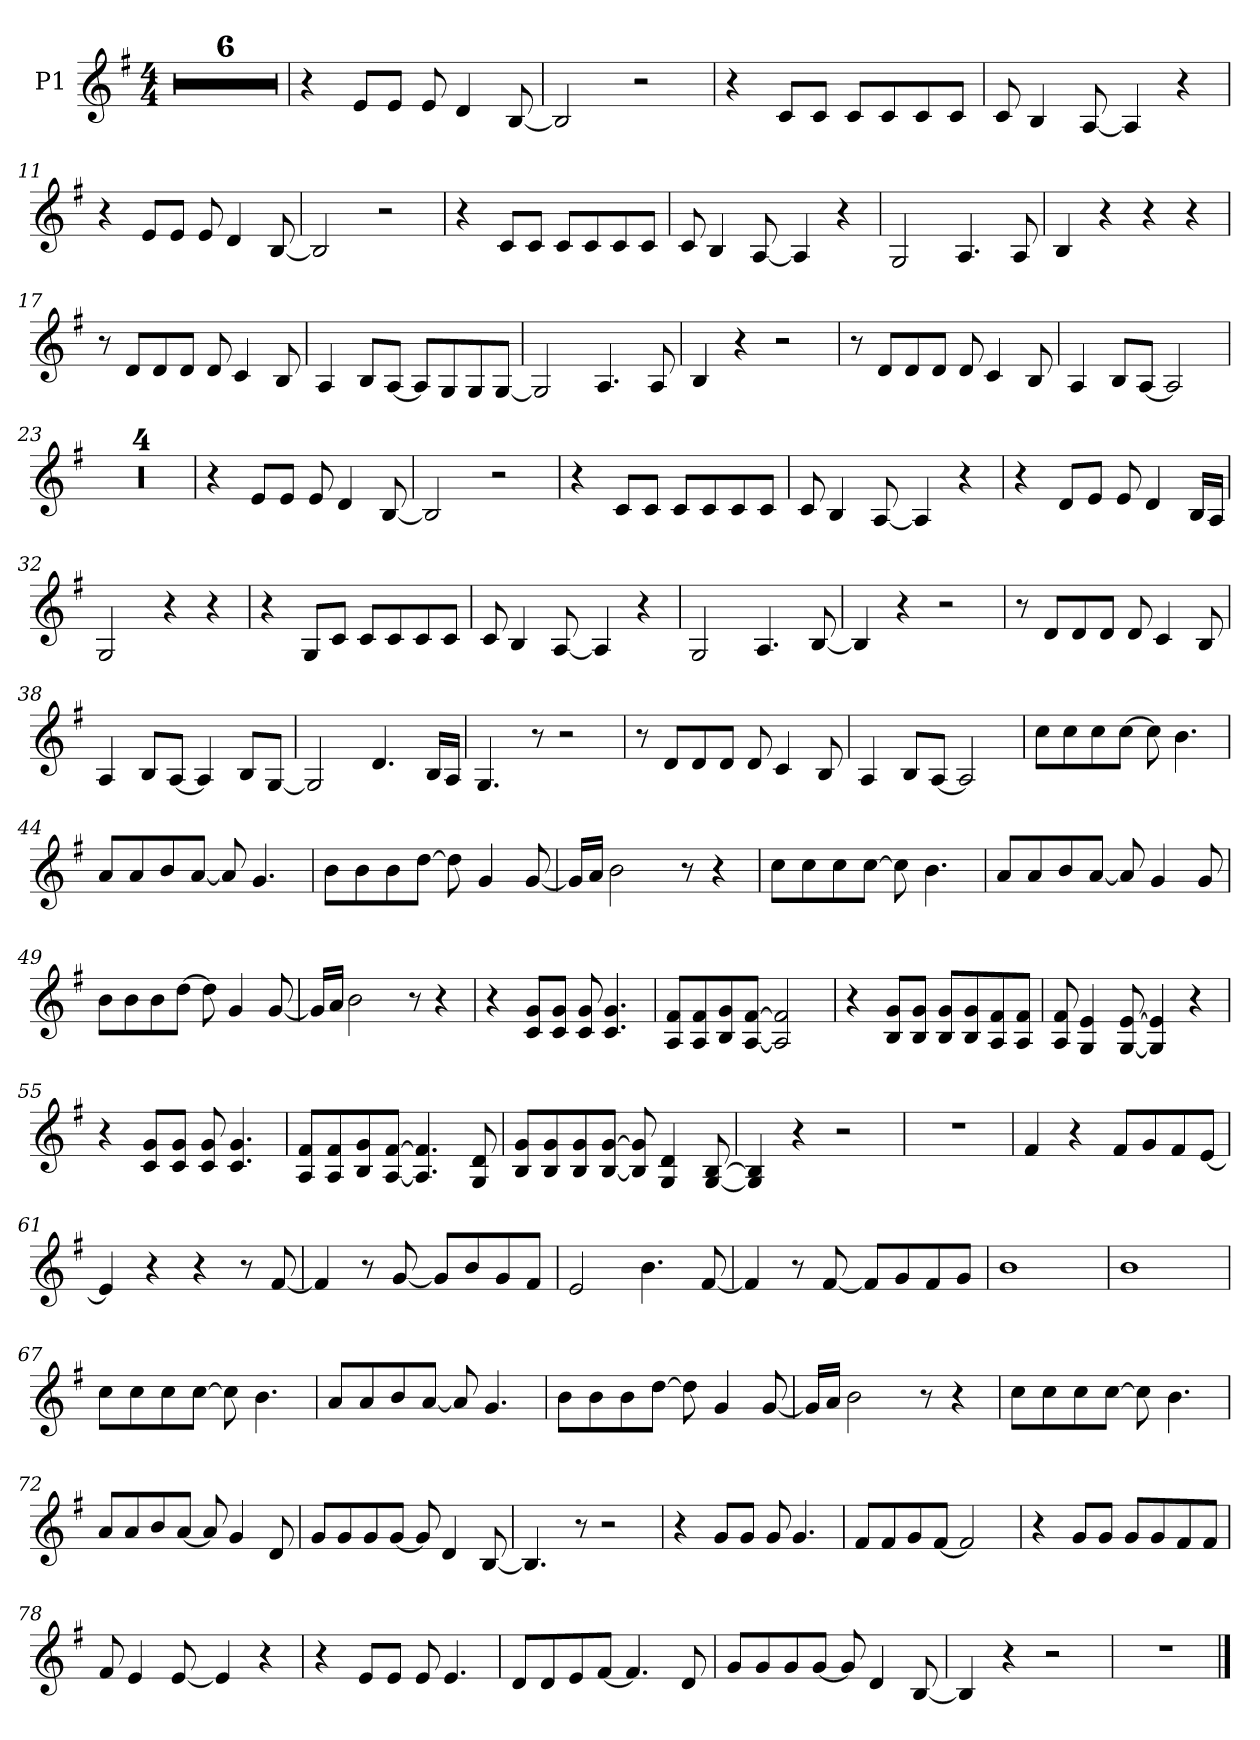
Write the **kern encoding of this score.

**kern
*part1
*staff1
*I"P1
*clefG2
*k[f#]
*e:
*M4/4
*MM96
=1
1r
=2
1r
=3
1r
=4
1r
=5
1r
=6
1r
=7
4r
8e/L
8e/J
8e/
4d/
[<8B/
=8
2B/]
2r
!!LO:LB:g=z
=9
4r
8c/L
8c/J
8c/L
8c/
8c/
8c/J
=10
8c/
4B/
[<8A/
4A/]
4r
=11
4r
8e/L
8e/J
8e/
4d/
[<8B/
=12
2B/]
2r
=13
4r
8c/L
8c/J
8c/L
8c/
8c/
8c/J
!!LO:LB:g=z
=14
8c/
4B/
[<8A/
4A/]
4r
=15
2G/
4.A/
8A/
=16
4B/
4r
4r
4r
=17
8r
8d/L
8d/
8d/J
8d/
4c/
8B/
=18
4A/
8B/L
[<8A/J
8A/L]
8G/
8G/
[<8G/J
!!LO:LB:g=z
=19
2G/]
4.A/
8A/
=20
4B/
4r
2r
=21
8r
8d/L
8d/
8d/J
8d/
4c/
8B/
=22
4A/
8B/L
[<8A/J
2A/]
=23
1r
=24
1r
=25
1r
!!LO:LB:g=z
=26
1r
=27
4r
8e/L
8e/J
8e/
4d/
[<8B/
=28
2B/]
2r
=29
4r
8c/L
8c/J
8c/L
8c/
8c/
8c/J
=30
8c/
4B/
[<8A/
4A/]
4r
!!LO:LB:g=z
=31
4r
8d/L
8e/J
8e/
4d/
16B/LL
16A/JJ
=32
2G/
4r
4r
=33
4r
8G/L
8c/J
8c/L
8c/
8c/
8c/J
=34
8c/
4B/
[<8A/
4A/]
4r
=35
2G/
4.A/
[<8B/
!!LO:LB:g=z
=36
4B/]
4r
2r
=37
8r
8d/L
8d/
8d/J
8d/
4c/
8B/
=38
4A/
8B/L
[<8A/J
4A/]
8B/L
[<8G/J
=39
2G/]
4.d/
16B/LL
16A/JJ
=40
4.G/
8r
2r
!!LO:LB:g=z
=41
8r
8d/L
8d/
8d/J
8d/
4c/
8B/
=42
4A/
8B/L
[<8A/J
2A/]
=43
8cc\L
8cc\
8cc\
[>8cc\J
8cc\]
4.b\
=44
8a/L
8a/
8b/
[<8a/J
8a/]
4.g/
=45
8b\L
8b\
8b\
[>8dd\J
8dd\]
4g/
[<8g/
!!LO:LB:g=z
=46
16g/LL]
16a/JJ
2b\
8r
4r
=47
8cc\L
8cc\
8cc\
[>8cc\J
8cc\]
4.b\
=48
8a/L
8a/
8b/
[<8a/J
8a/]
4g/
8g/
=49
8b\L
8b\
8b\
[>8dd\J
8dd\]
4g/
[<8g/
=50
16g/LL]
16a/JJ
2b\
8r
4r
!!LO:LB:g=z
=51
4r
8c/ 8g/L
8c/ 8g/J
8c/ 8g/
4.c/ 4.g/
=52
8A/ 8f#/L
8A/ 8f#/
8B/ 8g/
[<8A/ [>8f#/J
2A/] 2f#/]
=53
4r
8B/ 8g/L
8B/ 8g/J
8B/ 8g/L
8B/ 8g/
8A/ 8f#/
8A/ 8f#/J
=54
8A/ 8f#/
4G/ 4e/
[<8G/ [>8e/
4G/] 4e/]
4r
=55
4r
8c/ 8g/L
8c/ 8g/J
8c/ 8g/
4.c/ 4.g/
!!LO:PB:g=z
=56
8A/ 8f#/L
8A/ 8f#/
8B/ 8g/
[<8A/ [>8f#/J
4.A/] 4.f#/]
8G/ 8d/
=57
8B/ 8g/L
8B/ 8g/
8B/ 8g/
[<8B/ [>8g/J
8B/] 8g/]
4G/ 4d/
[<8G/ [>8B/
=58
4G/] 4B/]
4r
2r
=59
1r
=60
4f#/
4r
8f#/L
8g/
8f#/
[<8e/J
!!LO:LB:g=z
=61
4e/]
4r
4r
8r
[<8f#/
=62
4f#/]
8r
[<8g/
8g/L]
8b/
8g/
8f#/J
=63
2e/
4.b\
[<8f#/
=64
4f#/]
8r
[<8f#/
8f#/L]
8g/
8f#/
8g/J
=65
1b
=66
1b
!!LO:LB:g=z
=67
8cc\L
8cc\
8cc\
[>8cc\J
8cc\]
4.b\
=68
8a/L
8a/
8b/
[<8a/J
8a/]
4.g/
=69
8b\L
8b\
8b\
[>8dd\J
8dd\]
4g/
[<8g/
=70
16g/LL]
16a/JJ
2b\
8r
4r
=71
8cc\L
8cc\
8cc\
[>8cc\J
8cc\]
4.b\
!!LO:LB:g=z
=72
8a/L
8a/
8b/
[<8a/J
8a/]
4g/
8d/
=73
8g/L
8g/
8g/
[<8g/J
8g/]
4d/
[<8B/
=74
4.B/]
8r
2r
=75
4r
8g/L
8g/J
8g/
4.g/
=76
8f#/L
8f#/
8g/
[<8f#/J
2f#/]
!!LO:LB:g=z
=77
4r
8g/L
8g/J
8g/L
8g/
8f#/
8f#/J
=78
8f#/
4e/
[<8e/
4e/]
4r
=79
4r
8e/L
8e/J
8e/
4.e/
!!LO:LB:g=z
=80
8d/L
8d/
8e/
[<8f#/J
4.f#/]
8d/
=81
8g/L
8g/
8g/
[<8g/J
8g/]
4d/
[<8B/
=82
4B/]
4r
2r
=83
1r
==
*-
